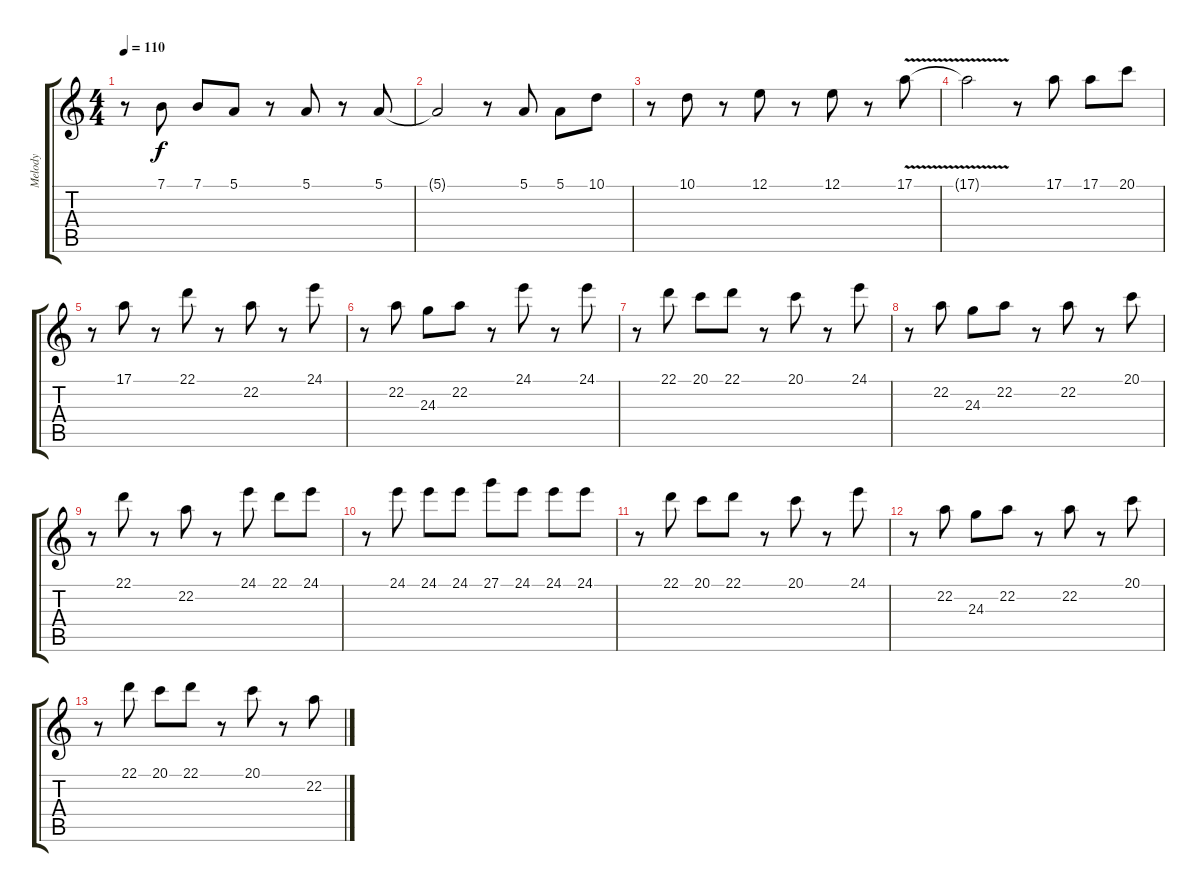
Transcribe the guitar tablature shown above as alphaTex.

\track ("Melody" "Melody") {instrument altosax}
\staff {score tabs}
\tuning (E4 B3 G3 D3 A2 E2) {hide}
\ts (4 4)
\tempo 110
\clef g2
\ks c
r.8{dy f} 7.1.8 7.1.8 5.1.8 r.8 5.1.8 r.8 5.1.8 |
5.1{t}.2 r.8 5.1.8 5.1.8 10.1.8 |
r.8 10.1.8 r.8 12.1.8 r.8 12.1.8 r.8 17.1{v}.8 |
17.1{t}.2 r.8 17.1.8 17.1.8 20.1.8 |
r.8 17.1.8 r.8 22.1.8 r.8 22.2.8 r.8 24.1.8 |
r.8 22.2.8 24.3.8 22.2.8 r.8 24.1.8 r.8 24.1.8 |
r.8 22.1.8 20.1.8 22.1.8 r.8 20.1.8 r.8 24.1.8 |
r.8 22.2.8 24.3.8 22.2.8 r.8 22.2.8 r.8 20.1.8 |
r.8 22.1.8 r.8 22.2.8 r.8 24.1.8 22.1.8 24.1.8 |
r.8 24.1.8 24.1.8 24.1.8 27.1.8 24.1.8 24.1.8 24.1.8 |
r.8 22.1.8 20.1.8 22.1.8 r.8 20.1.8 r.8 24.1.8 |
r.8 22.2.8 24.3.8 22.2.8 r.8 22.2.8 r.8 20.1.8 |
r.8 22.1.8 20.1.8 22.1.8 r.8 20.1.8 r.8 22.2.8
